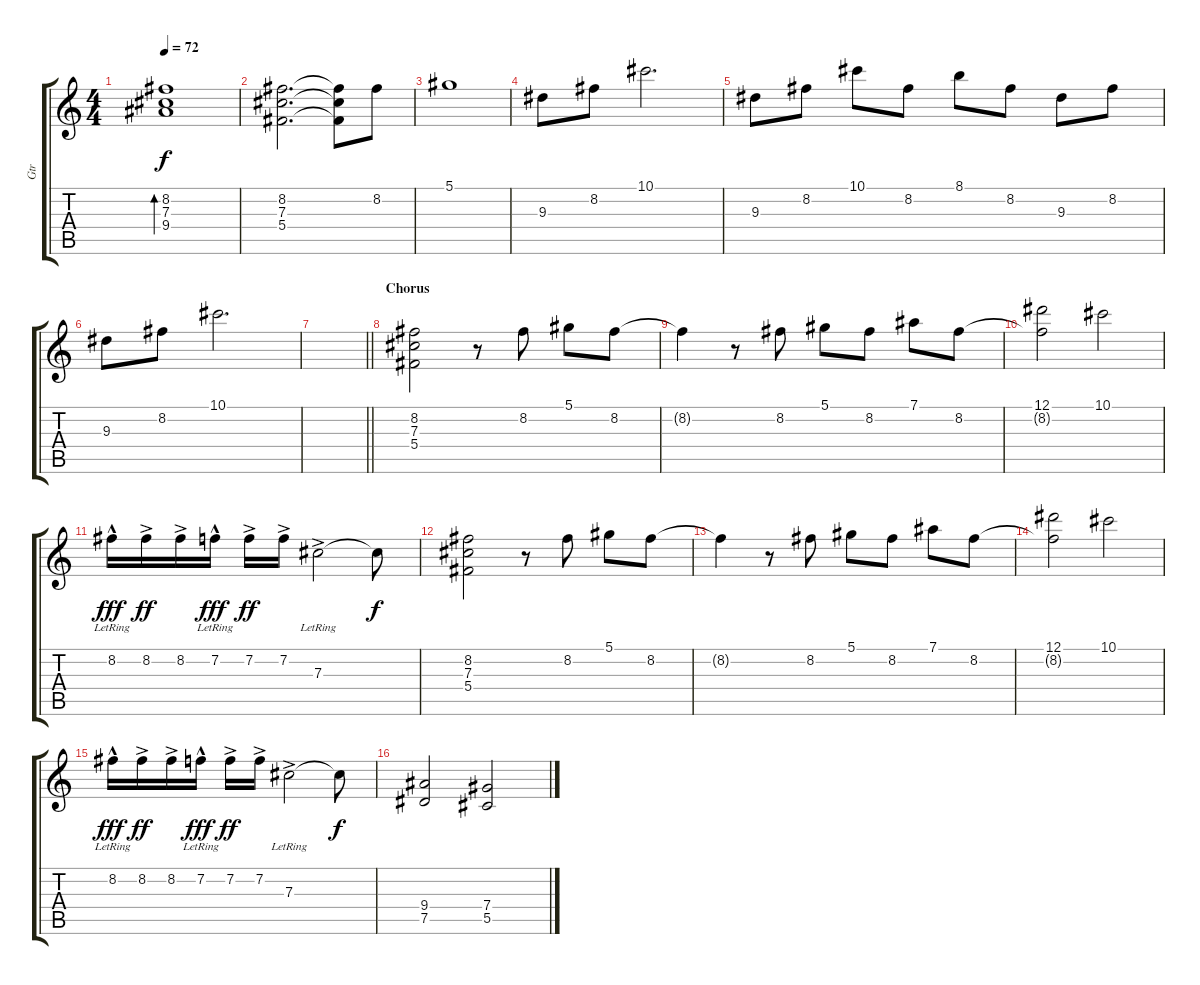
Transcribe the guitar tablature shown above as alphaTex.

\track ("Gtr" "Gtr") {instrument electricguitarclean}
\staff {score tabs}
\tuning (Eb4 Bb3 Gb3 Db3 Ab2 Eb2) {hide}
\ts (4 4)
\tempo 72
\clef g2
\ks c
(8.2 7.3 9.4).1{bd 240 dy f} |
(8.2 7.3 5.4).2{d} (8.2{t} 7.3{t} 5.4{t}).8 8.2.8 |
5.1.1 |
9.3.8 8.2.8 10.1.2{d} |
9.3.8 8.2.8 10.1.8 8.2.8 8.1.8 8.2.8 9.3.8 8.2.8 |
9.3.8 8.2.8 10.1.2{d} |
\barLineRight lightlight
|
\section ("" "Chorus")
(8.2 7.3 5.4).2 r.8 8.2.8 5.1.8 8.2.8 |
8.2{t}.4 r.8 8.2.8 5.1.8 8.2.8 7.1.8 8.2.8 |
(12.1 8.2{t}).2 10.1.2 |
8.2{hac lr}.16{dy fff} 8.2{ac}.16{dy ff} 8.2{ac}.16 7.2{hac lr}.16{dy fff} 7.2{ac}.16{dy ff} 7.2{ac}.16 7.3{ac lr}.2 7.3{t}.8{dy f} |
(8.2 7.3 5.4).2 r.8 8.2.8 5.1.8 8.2.8 |
8.2{t}.4 r.8 8.2.8 5.1.8 8.2.8 7.1.8 8.2.8 |
(12.1 8.2{t}).2 10.1.2 |
8.2{hac lr}.16{dy fff} 8.2{ac}.16{dy ff} 8.2{ac}.16 7.2{hac lr}.16{dy fff} 7.2{ac}.16{dy ff} 7.2{ac}.16 7.3{ac lr}.2 7.3{t}.8{dy f} |
(9.4 7.5).2 (7.4 5.5).2
